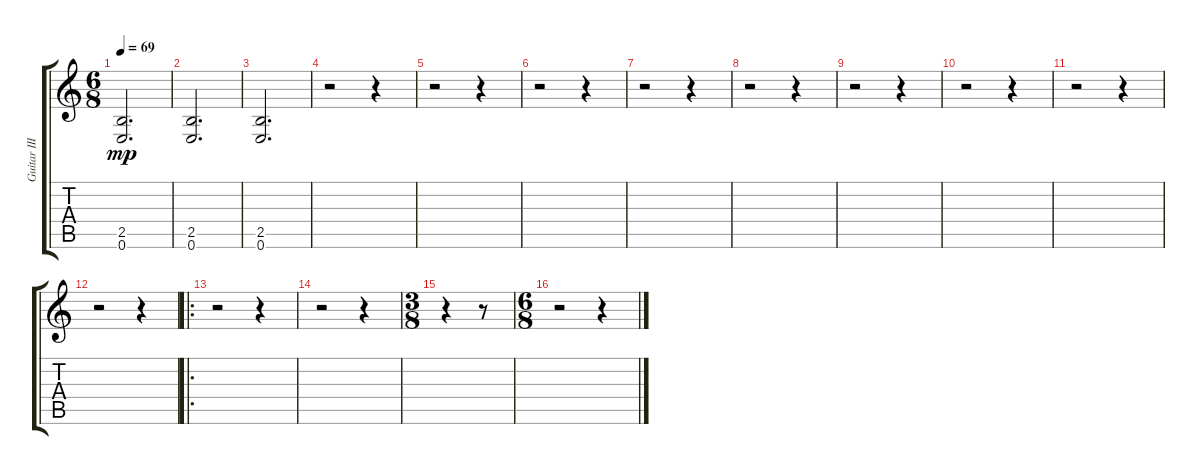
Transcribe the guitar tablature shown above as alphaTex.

\track ("Guitar III (distortion)" "Guitar III") {instrument distortionguitar}
\staff {score tabs}
\tuning (E4 B3 G3 D3 A2 E2) {hide}
\ts (6 8)
\tempo 69
\clef g2
\ks c
(2.5 0.6).2{d dy mp} |
(2.5 0.6).2{d} |
(2.5 0.6).2{d} |
r.2 r.4 |
r.2 r.4 |
r.2 r.4 |
r.2 r.4 |
r.2 r.4 |
r.2 r.4 |
r.2 r.4 |
r.2 r.4 |
r.2 r.4 |
\ro
r.2 r.4 |
r.2 r.4 |
\ts (3 8)
r.4 r.8 |
\ts (6 8)
r.2 r.4
